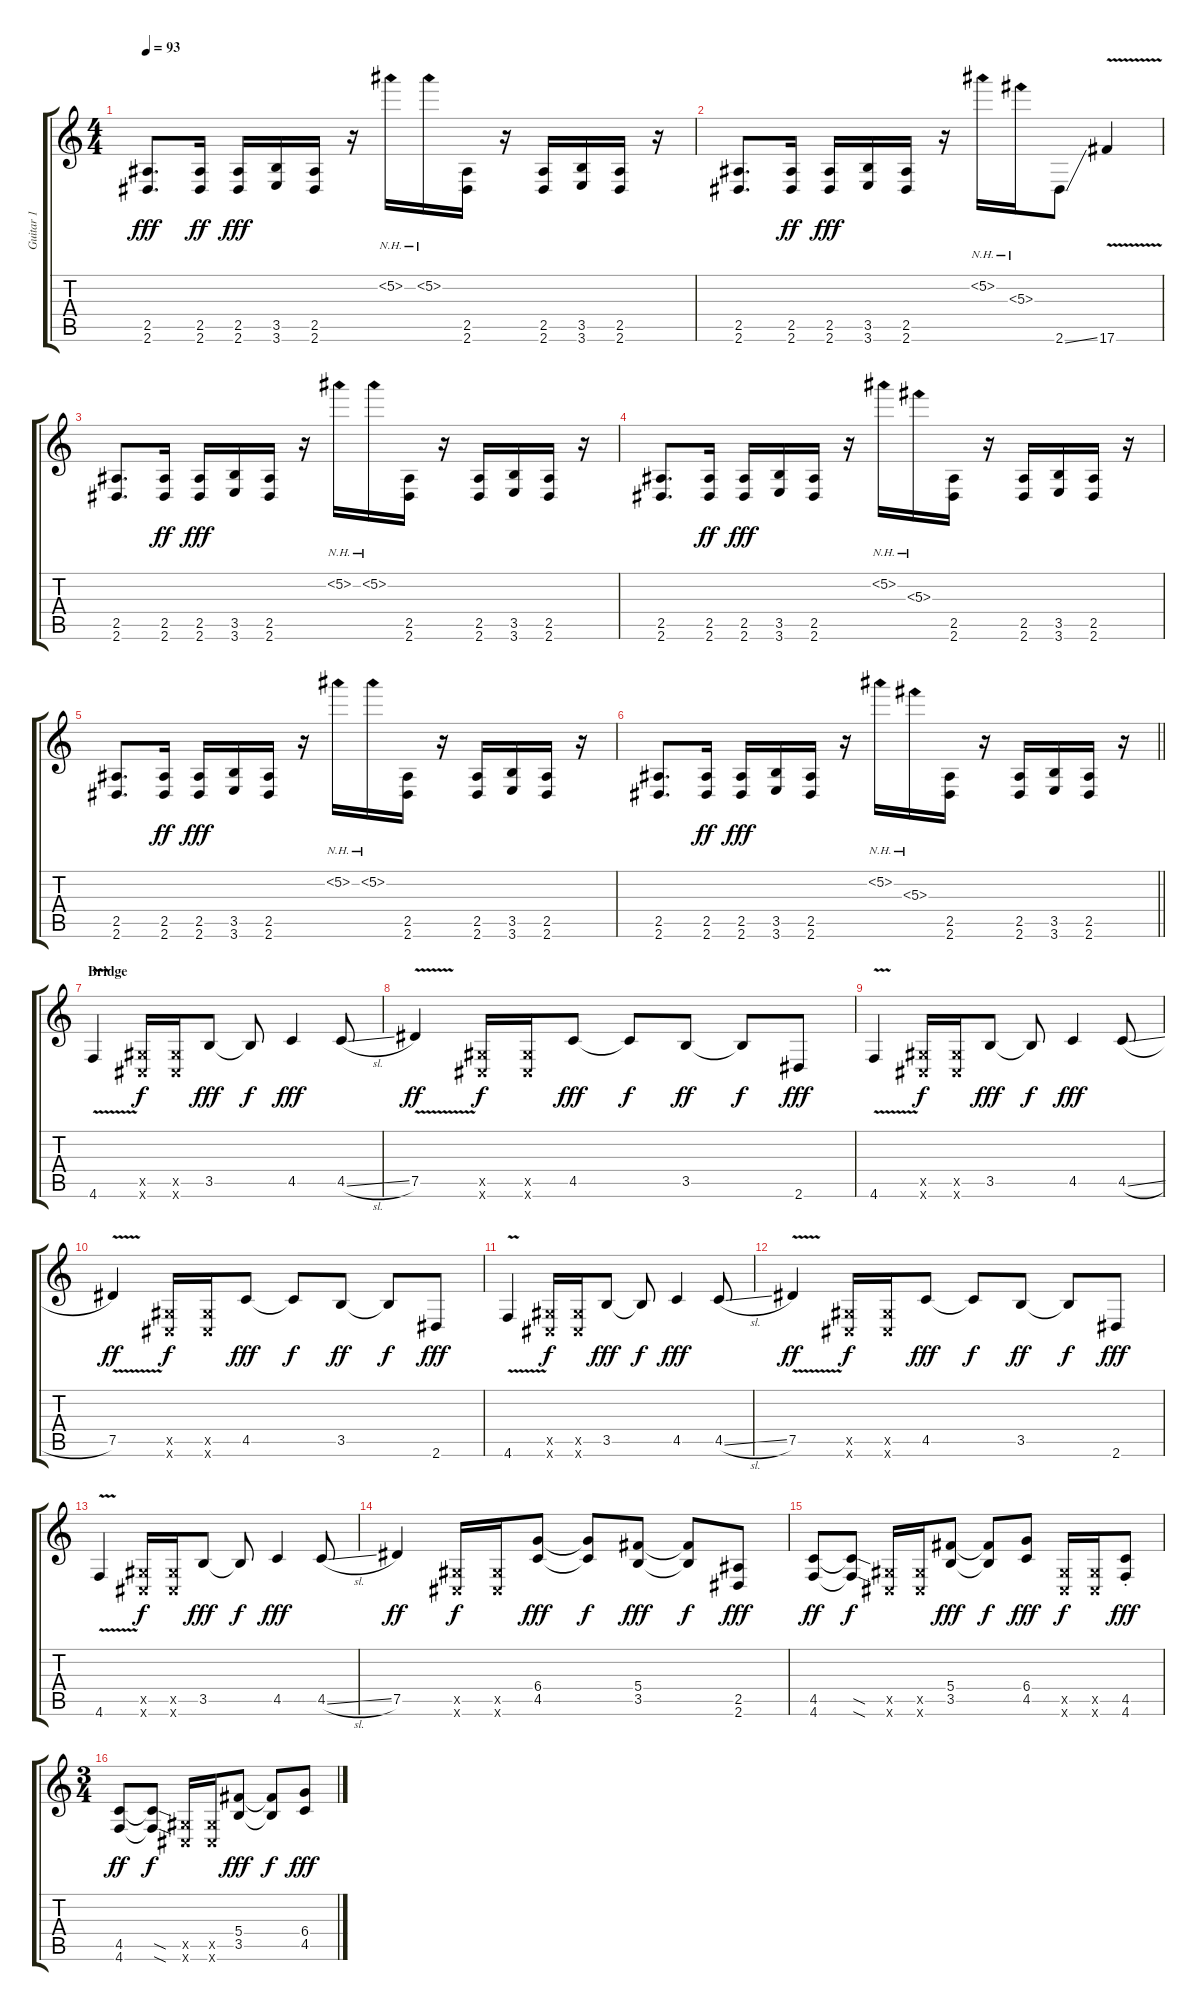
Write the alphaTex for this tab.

\track ("Guitar 1" "Guitar 1") {instrument distortionguitar}
\staff {score tabs}
\tuning (Eb4 Bb3 Gb3 Db3 Ab2 Db2) {hide}
\ts (4 4)
\tempo 93
\clef g2
\ks c
(2.5 2.6).8{d dy fff} (2.5 2.6).16{dy ff} (2.5 2.6).16{dy fff} (3.5 3.6).16 (2.5 2.6).16 r.16 5.2{nh}.16 5.2{nh}.16 (2.5 2.6).16 r.16 (2.5 2.6).16 (3.5 3.6).16 (2.5 2.6).16 r.16 |
(2.5 2.6).8{d} (2.5 2.6).16{dy ff} (2.5 2.6).16{dy fff} (3.5 3.6).16 (2.5 2.6).16 r.16 5.2{nh}.16 5.3{nh}.16 2.6{ss}.8 17.6{v}.4 |
(2.5 2.6).8{d} (2.5 2.6).16{dy ff} (2.5 2.6).16{dy fff} (3.5 3.6).16 (2.5 2.6).16 r.16 5.2{nh}.16 5.2{nh}.16 (2.5 2.6).16 r.16 (2.5 2.6).16 (3.5 3.6).16 (2.5 2.6).16 r.16 |
(2.5 2.6).8{d} (2.5 2.6).16{dy ff} (2.5 2.6).16{dy fff} (3.5 3.6).16 (2.5 2.6).16 r.16 5.2{nh}.16 5.3{nh}.16 (2.5 2.6).16 r.16 (2.5 2.6).16 (3.5 3.6).16 (2.5 2.6).16 r.16 |
(2.5 2.6).8{d} (2.5 2.6).16{dy ff} (2.5 2.6).16{dy fff} (3.5 3.6).16 (2.5 2.6).16 r.16 5.2{nh}.16 5.2{nh}.16 (2.5 2.6).16 r.16 (2.5 2.6).16 (3.5 3.6).16 (2.5 2.6).16 r.16 |
\barLineRight lightlight
(2.5 2.6).8{d} (2.5 2.6).16{dy ff} (2.5 2.6).16{dy fff} (3.5 3.6).16 (2.5 2.6).16 r.16 5.2{nh}.16 5.3{nh}.16 (2.5 2.6).16 r.16 (2.5 2.6).16 (3.5 3.6).16 (2.5 2.6).16 r.16 |
\section ("" "Bridge")
4.6{v}.4 (0.5{x} 0.6{x}).16{dy f} (0.5{x} 0.6{x}).16 3.5.8{dy fff} 3.5{t}.8{dy f} 4.5.4{dy fff} 4.5{sl}.8 |
7.5{v}.4{dy ff} (0.5{x} 0.6{x}).16{dy f} (0.5{x} 0.6{x}).16 4.5.8{dy fff} 4.5{t}.8{dy f} 3.5.8{dy ff} 3.5{t}.8{dy f} 2.6.8{dy fff} |
4.6{v}.4 (0.5{x} 0.6{x}).16{dy f} (0.5{x} 0.6{x}).16 3.5.8{dy fff} 3.5{t}.8{dy f} 4.5.4{dy fff} 4.5{sl}.8 |
7.5{v}.4{dy ff} (0.5{x} 0.6{x}).16{dy f} (0.5{x} 0.6{x}).16 4.5.8{dy fff} 4.5{t}.8{dy f} 3.5.8{dy ff} 3.5{t}.8{dy f} 2.6.8{dy fff} |
4.6{v}.4 (0.5{x} 0.6{x}).16{dy f} (0.5{x} 0.6{x}).16 3.5.8{dy fff} 3.5{t}.8{dy f} 4.5.4{dy fff} 4.5{sl}.8 |
7.5{v}.4{dy ff} (0.5{x} 0.6{x}).16{dy f} (0.5{x} 0.6{x}).16 4.5.8{dy fff} 4.5{t}.8{dy f} 3.5.8{dy ff} 3.5{t}.8{dy f} 2.6.8{dy fff} |
4.6{v}.4 (0.5{x} 0.6{x}).16{dy f} (0.5{x} 0.6{x}).16 3.5.8{dy fff} 3.5{t}.8{dy f} 4.5.4{dy fff} 4.5{sl}.8 |
7.5.4{dy ff} (0.5{x} 0.6{x}).16{dy f} (0.5{x} 0.6{x}).16 (6.4 4.5).8{dy fff} (6.4{t} 4.5{t}).8{dy f} (5.4 3.5).8{dy fff} (5.4{t} 3.5{t}).8{dy f} (2.5 2.6).8{dy fff} |
(4.5 4.6).8{dy ff} (4.5{sod t} 4.6{sod t}).8{dy f} (0.5{x} 0.6{x}).16 (0.5{x} 0.6{x}).16 (5.4 3.5).8{dy fff} (5.4{t} 3.5{t}).8{dy f} (6.4 4.5).8{dy fff} (0.5{x} 0.6{x}).16{dy f} (0.5{x} 0.6{x}).16 (4.5{st} 4.6{st}).8{dy fff} |
\ts (3 4)
(4.5 4.6).8{dy ff} (4.5{sod t} 4.6{sod t}).8{dy f} (0.5{x} 0.6{x}).16 (0.5{x} 0.6{x}).16 (5.4 3.5).8{dy fff} (5.4{t} 3.5{t}).8{dy f} (6.4 4.5).8{dy fff}
